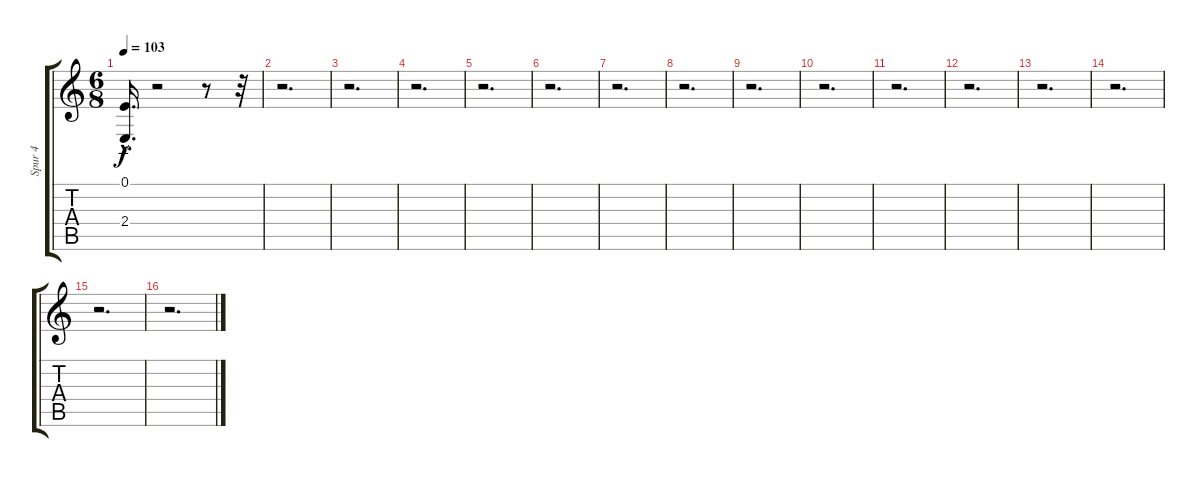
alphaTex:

\track ("Spur 4" "Spur 4") {instrument acousticgrandpiano}
\staff {score tabs}
\tuning (E4 B3 G3 D3 A2 E2) {hide}
\ts (6 8)
\tempo 103
\clef g2
\ks c
(0.1{hac t} 2.4{hac t}).16{d dy f} r.2 r.8 r.32 |
r.2{d} |
r.2{d} |
r.2{d} |
r.2{d} |
r.2{d} |
r.2{d} |
r.2{d} |
r.2{d} |
r.2{d} |
r.2{d} |
r.2{d} |
r.2{d} |
r.2{d} |
r.2{d} |
r.2{d}
